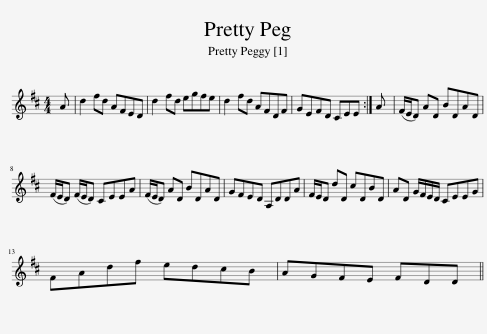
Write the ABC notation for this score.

X:1
L:1/8
M:4/4
I:linebreak $
K:D
V:1 treble
V:1
 A | d2 fd AFED | d2 fd egfe | d2 fd AFDF | GEFD CEE :| %5
 A | (F/E/D) AD BDAD |$ (F/E/D) (F/E/D) CEEA | (F/E/D) AD BDAD | GFED A,DDA | %10
 F/E/D dD cDBD | AD G/F/E/D/ CEEG |$ FAdf edcB | AGFE FDD || %14
